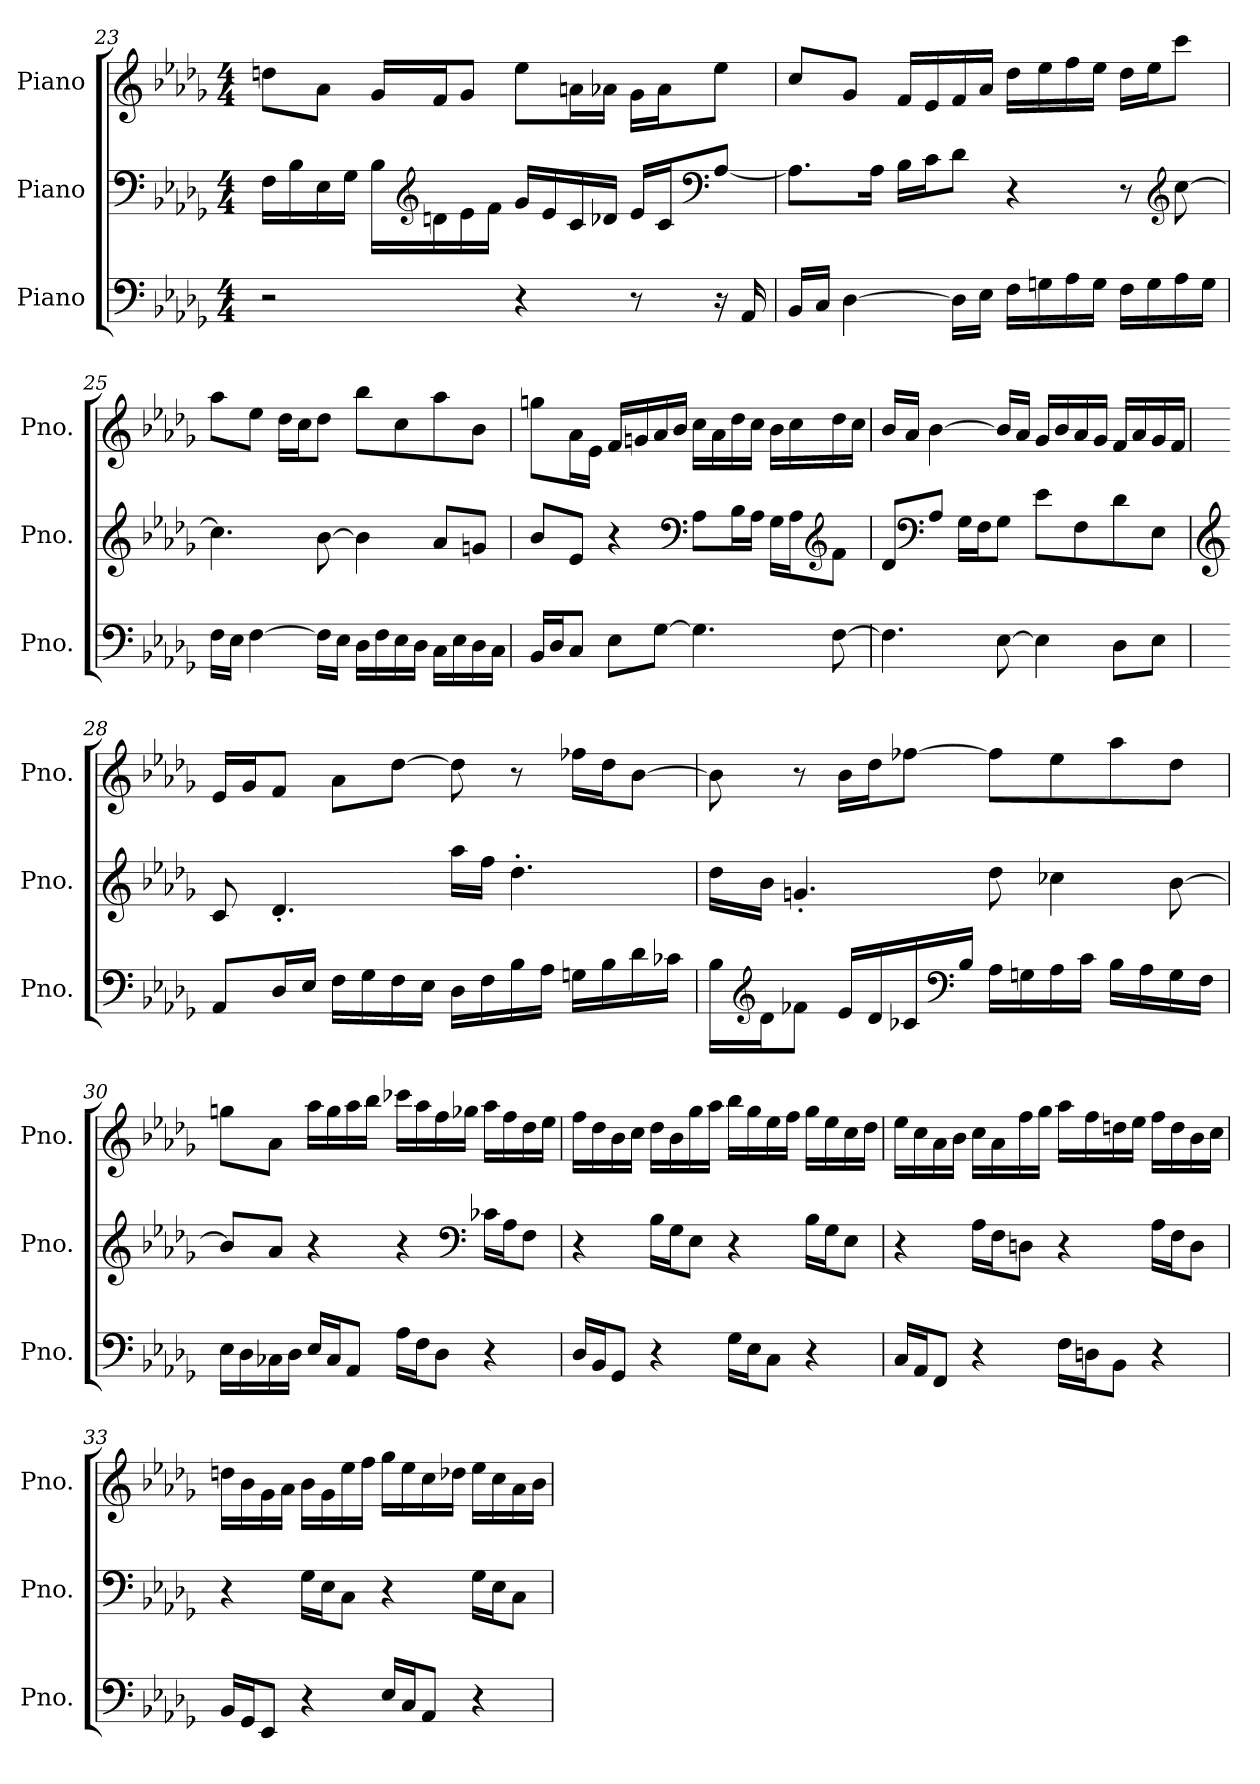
**kern	**kern	**kern
*part3	*part2	*part1
*staff3	*staff2	*staff1
*I"Piano	*I"Piano	*I"Piano
*I'Pno.	*I'Pno.	*I'Pno.
!!LO:LB:g=z
*clefF4	*clefF4	*clefG2
*k[b-e-a-d-g-]	*k[b-e-a-d-g-]	*k[b-e-a-d-g-]
*M4/4	*M4/4	*M4/4
=23	=23	=23
2r	16Fi\LL	8ddnj\L
.	16B-i\	.
.	16E-i\	8a-j\J
.	16G-i\JJ	.
.	16B-i\LL	16g-j/LL
*	*clefG2	*
.	16dni\	16fj/J
.	16e-i\	8g-j/J
.	16fi\JJ	.
4r	16g-i/LL	8ee-j\L
.	16e-i/	.
.	16ci/	16anj\L
.	16d-Xi/JJ	16a-Xj\JJ
8r	16e-i/LL	16g-j\LL
.	16ci/J	16a-j\J
*	*clefF4	*
16r	[8A-i/J	8ee-j\J
16AA-Z/	.	.
=24	=24	=24
16BB-Z/LL	8.A-i\L]	8ccj/L
16CZ/JJ	.	.
[4D-Z\	.	8g-j/J
.	16A-i\Jk	.
.	16B-i\LL	16fj/LL
.	16ci\J	16e-j/
16D-Z\LL]	8d-i\J	16fj/
16E-Z\JJ	.	16a-j/JJ
16FZ\LL	4r	16dd-j\LL
16GnZ\	.	16ee-j\
16A-Z\	.	16ffj\
16GZ\JJ	.	16ee-j\JJ
16FZ\LL	8r	16dd-j\LL
16GZ\	.	16ee-j\J
*	*clefG2	*
16A-Z\	[8cci\	8cccj\J
16GZ\JJ	.	.
!!LO:PB:g=z
=25	=25	=25
16FZ\LL	4.cci\]	8aa-j\L
16E-Z\JJ	.	.
[4FZ\	.	8ee-j\J
.	.	16dd-j\LL
.	.	16ccj\J
16FZ\LL]	[8b-i\	8dd-j\J
16E-Z\JJ	.	.
16D-Z\LL	4b-i\]	8bb-j\L
16FZ\	.	.
16E-Z\	.	8ccj\
16D-Z\JJ	.	.
16CZ\LL	8a-i/L	8aa-j\
16E-Z\	.	.
16D-Z\	8gni/J	8b-j\J
16CZ\JJ	.	.
=26	=26	=26
16BB-Z/LL	8b-i/L	8ggnj\L
16D-Z/J	.	.
8CZ/J	8e-i/J	16a-j\L
.	.	16e-j\JJ
8E-Z\L	4r	16fj/LL
.	.	16gnj/
[8G-Z\J	.	16a-j/
.	.	16b-j/JJ
*	*clefF4	*
4.G-Z\]	8A-i\L	16ccj\LL
.	.	16a-j\
.	16B-i\L	16dd-j\
.	16A-i\JJ	16ccj\JJ
.	16G-i\LL	16b-j\LL
.	16A-i\J	16ccj\
*	*clefG2	*
[8FZ\	8fi\J	16dd-j\
.	.	16ccj\JJ
!!LO:LB:g=z
=27	=27	=27
4.FZ\]	8d-i/L	16b-j/LL
.	.	16a-j/JJ
*	*clefF4	*
.	8A-i/J	[4b-j\
.	16G-i\LL	.
.	16Fi\J	.
[8E-Z\	8G-i\J	16b-j/LL]
.	.	16a-j/JJ
4E-Z\]	8e-i\L	16g-j/LL
.	.	16b-j/
.	8Fi\	16a-j/
.	.	16g-j/JJ
8D-Z\L	8d-i\	16fj/LL
.	.	16a-j/
8E-Z\J	8E-i\J	16g-j/
.	.	16fj/JJ
=28	=28	=28
*	*clefG2	*
8AA-Z/L	8ci/	16e-j/LL
.	.	16g-j/J
16D-Z/L	4.d-'i/	8fj/J
16E-Z/JJ	.	.
16FZ\LL	.	8a-j\L
16G-Z\	.	.
16FZ\	.	[8dd-j\J
16E-Z\JJ	.	.
16D-Z\LL	16aa-i\LL	8dd-j\]
16FZ\	16ffi\JJ	.
16B-Z\	4.dd-'i\	8r
16A-Z\JJ	.	.
16GnZ\LL	.	16ff-Xj\LL
16B-Z\	.	16dd-j\J
16d-Z\	.	[8b-j\J
16c-XZ\JJ	.	.
!!LO:LB:g=z
=29	=29	=29
16B-Z\LL	16dd-i\LL	8b-j\]
*clefG2	*	*
16d-Z\J	16b-i\JJ	.
8f-XZ\J	4.gn'i/	8r
16e-Z/LL	.	16b-j\LL
16d-Z/	.	16dd-j\J
16c-XZ/	.	[8ff-Xj\J
*clefF4	*	*
16B-Z/JJ	.	.
16A-Z\LL	8dd-i\	8ff-j\L]
16GnZ\	.	.
16A-Z\	4cc-Xi\	8ee-j\
16c-Z\JJ	.	.
16B-Z\LL	.	8aa-j\
16A-Z\	.	.
16GZ\	[8b-i\	8dd-j\J
16FZ\JJ	.	.
=30	=30	=30
16E-Z\LL	8b-i/L]	8ggnj\L
16D-Z\	.	.
16C-XZ\	8a-i/J	8a-j\J
16D-Z\JJ	.	.
16E-Z/LL	4r	16aa-j\LL
16C-Z/J	.	16ggj\
8AA-Z/J	.	16aa-j\
.	.	16bb-j\JJ
16A-Z\LL	4r	16ccc-Xj\LL
16FZ\J	.	16aa-j\
8D-Z\J	.	16ffj\
.	.	16gg-Xj\JJ
*	*clefF4	*
4r	16c-Xi\LL	16aa-j\LL
.	16A-i\J	16ffj\
.	8Fi\J	16dd-j\
.	.	16ee-j\JJ
!!LO:LB:g=z
=31	=31	=31
16D-Z/LL	4r	16ffj\LL
16BB-Z/J	.	16dd-j\
8GG-Z/J	.	16b-j\
.	.	16ccj\JJ
4r	16B-i\LL	16dd-j\LL
.	16G-i\J	16b-j\
.	8E-i\J	16gg-j\
.	.	16aa-j\JJ
16G-Z\LL	4r	16bb-j\LL
16E-Z\J	.	16gg-j\
8CZ\J	.	16ee-j\
.	.	16ffj\JJ
4r	16B-i\LL	16gg-j\LL
.	16G-i\J	16ee-j\
.	8E-i\J	16ccj\
.	.	16dd-j\JJ
=32	=32	=32
16CZ/LL	4r	16ee-j\LL
16AA-Z/J	.	16ccj\
8FFZ/J	.	16a-j\
.	.	16b-j\JJ
4r	16A-i\LL	16ccj\LL
.	16Fi\J	16a-j\
.	8Dni\J	16ffj\
.	.	16gg-j\JJ
16FZ\LL	4r	16aa-j\LL
16DnZ\J	.	16ffj\
8BB-Z\J	.	16ddnj\
.	.	16ee-j\JJ
4r	16A-i\LL	16ffj\LL
.	16Fi\J	16ddj\
.	8Di\J	16b-j\
.	.	16ccj\JJ
!!LO:PB:g=z
=33	=33	=33
16BB-Z/LL	4r	16ddnj\LL
16GG-Z/J	.	16b-j\
8EE-Z/J	.	16g-j\
.	.	16a-j\JJ
4r	16G-i\LL	16b-j\LL
.	16E-i\J	16g-j\
.	8Ci\J	16ee-j\
.	.	16ffj\JJ
16E-Z/LL	4r	16gg-j\LL
16CZ/J	.	16ee-j\
8AA-Z/J	.	16ccj\
.	.	16dd-Xj\JJ
4r	16G-i\LL	16ee-j\LL
.	16E-i\J	16ccj\
.	8Ci\J	16a-j\
.	.	16b-j\JJ
=	=	=
*-	*-	*-
